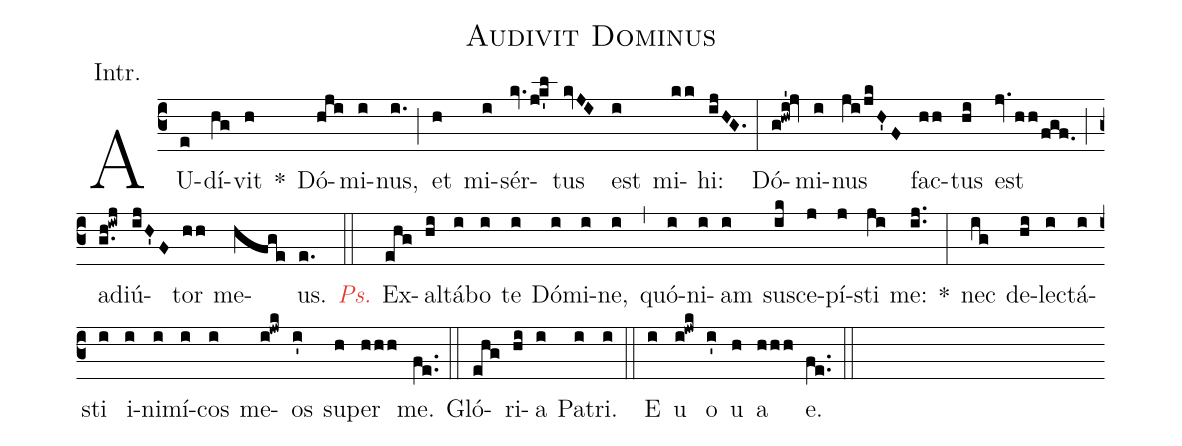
name:Audivit Dominus;
annotation:Intr.;
mode:7;
office-part:Introit;
%%
(c3) AU(e)dí(hg)vit(h) *()
Dó(hji)mi(i)nus,(i.) (;)
et(h) mi(i)sér(kv.j!k'l)tus(kvJI) est(i) mi(kk)hi:(ijHG.) (:)
Dó(g!hwi'!jv)mi(i)nus(ji/jkH'F) fac(hh)tus(hi) est(jv.hh/fgf.) (;)
ad(g.h!iwj)iú(ijH'F)tor(hh) me(hfge)us.(e.) <c><i>Ps.</i></c>(::)
Ex(ehg)al(hi)tá(i)bo(i) te(i) Dó(i)mi(i)ne,(i) (,)
quó(i)ni(i)am(i) su(ik)sce(j)pí(j)sti(ji) me:(ij..) *(:)
nec(ig) de(hi)lec(i)tá(i)sti(i) i(i)ni(i)mí(i)cos(i) me(i!jwk)os(i') su(h)per(hhh) me.(fe..) (::)
Gló(ehg)ri(hi)a(i) Pa(i)tri.(i) (::)
<eu>E(i) u(i!jwk) o(i') u(h) a(hhh) e.</eu>(fe..) (::)
